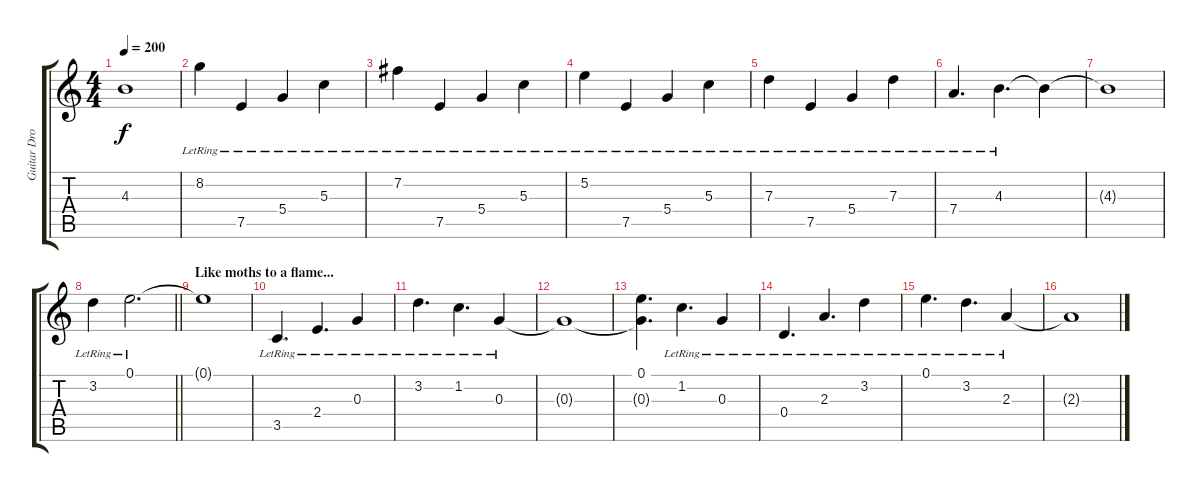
\track ("Guitar DropD" "Guitar Dro") {instrument distortionguitar}
\staff {score tabs}
\tuning (E4 B3 G3 D3 A2 D2) {hide}
\ts (4 4)
\tempo 200
\clef g2
\ks c
4.3{t}.1{dy f} |
8.2{lr}.4 7.5{lr}.4 5.4{lr}.4 5.3{lr}.4 |
7.2{lr}.4 7.5{lr}.4 5.4{lr}.4 5.3{lr}.4 |
5.2{lr}.4 7.5{lr}.4 5.4{lr}.4 5.3{lr}.4 |
7.3{lr}.4 7.5{lr}.4 5.4{lr}.4 7.3{lr}.4 |
7.4{lr}.4{d} 4.3{lr}.4{d} 4.3{t}.4 |
4.3{t}.1 |
\barLineRight lightlight
3.2{lr}.4 0.1{lr}.2{d} |
\section ("" "Like moths to a flame...")
0.1{t}.1 |
3.5{lr}.4{d} 2.4{lr}.4{d} 0.3{lr}.4 |
3.2{lr}.4{d} 1.2{lr}.4{d} 0.3{lr}.4 |
0.3{t}.1 |
(0.1 0.3{t}).4{d} 1.2{lr}.4{d} 0.3{lr}.4 |
0.4{lr}.4{d} 2.3{lr}.4{d} 3.2{lr}.4 |
0.1{lr}.4{d} 3.2{lr}.4{d} 2.3{lr}.4 |
2.3{t}.1
